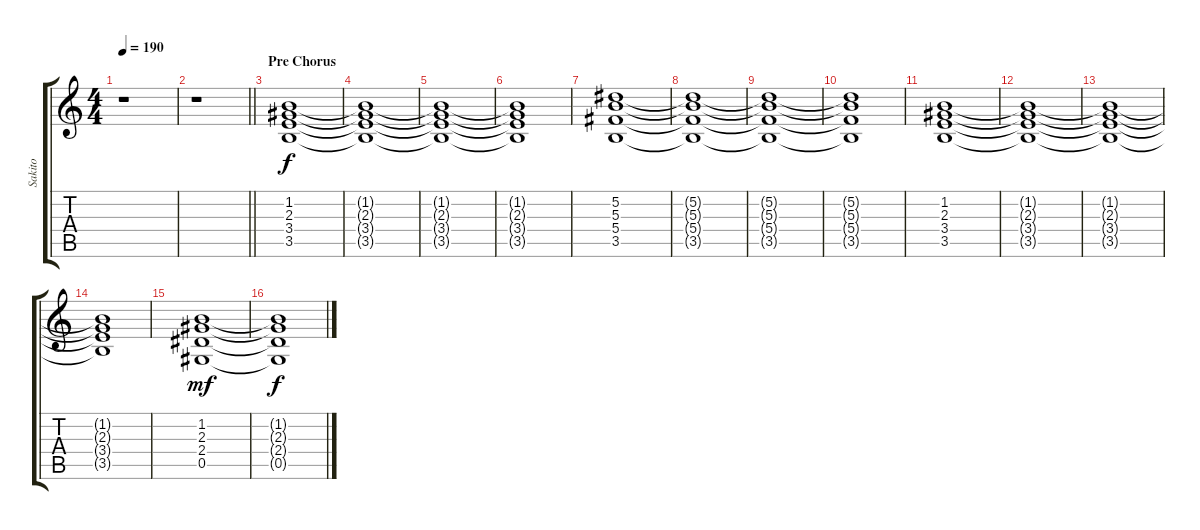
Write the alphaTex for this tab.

\track ("Sakito " "Sakito ") {instrument overdrivenguitar}
\staff {score tabs}
\tuning (Eb4 Bb3 Gb3 Db3 Ab2 Eb2) {hide}
\ts (4 4)
\tempo 190
\clef g2
\ks c
r.1{dy f} |
\barLineRight lightlight
r.1 |
\section ("" "Pre Chorus")
(1.2 2.3 3.4 3.5).1{volume 11} |
(1.2{t} 2.3{t} 3.4{t} 3.5{t}).1 |
(1.2{t} 2.3{t} 3.4{t} 3.5{t}).1 |
(1.2{t} 2.3{t} 3.4{t} 3.5{t}).1 |
(5.2 5.3 5.4 3.5).1 |
(5.2{t} 5.3{t} 5.4{t} 3.5{t}).1 |
(5.2{t} 5.3{t} 5.4{t} 3.5{t}).1 |
(5.2{t} 5.3{t} 5.4{t} 3.5{t}).1 |
(1.2 2.3 3.4 3.5).1 |
(1.2{t} 2.3{t} 3.4{t} 3.5{t}).1 |
(1.2{t} 2.3{t} 3.4{t} 3.5{t}).1 |
(1.2{t} 2.3{t} 3.4{t} 3.5{t}).1 |
(1.2 2.3 2.4 0.5).1{dy mf} |
(1.2{t} 2.3{t} 2.4{t} 0.5{t}).1{dy f}
